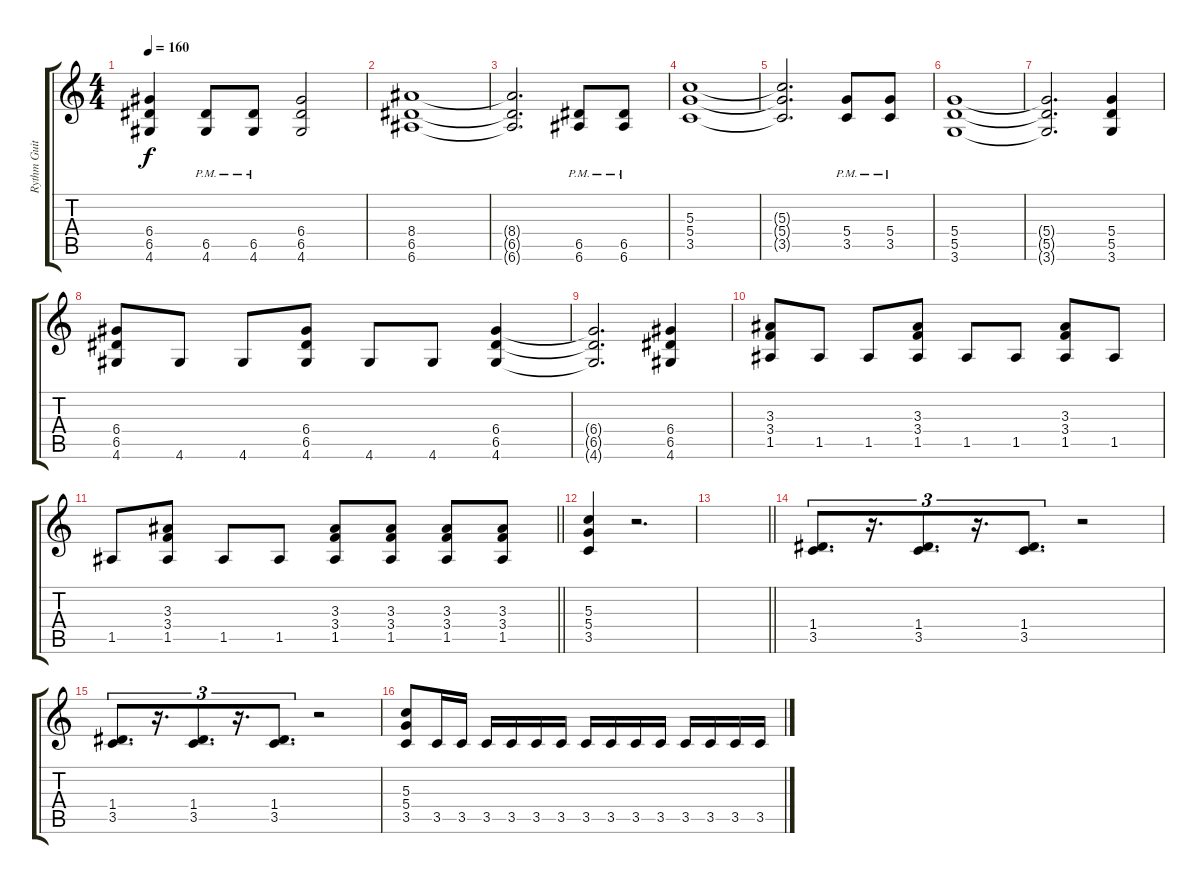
\track ("Rythm Guitar - Li / Sam" "Rythm Guit") {instrument distortionguitar}
\staff {score tabs}
\tuning (E4 B3 G3 D3 A2 E2) {hide}
\ts (4 4)
\tempo 160
\clef g2
\ks c
(6.4{t} 6.5{t} 4.6{t}).4{dy f} (6.5{pm} 4.6{pm}).8 (6.5{pm} 4.6{pm}).8 (6.4 6.5 4.6).2 |
(8.4 6.5 6.6).1 |
(8.4{t} 6.5{t} 6.6{t}).2{d} (6.5{pm} 6.6{pm}).8 (6.5{pm} 6.6{pm}).8 |
(5.3 5.4 3.5).1 |
(5.3{t} 5.4{t} 3.5{t}).2{d} (5.4{pm} 3.5{pm}).8 (5.4{pm} 3.5{pm}).8 |
(5.4 5.5 3.6).1 |
(5.4{t} 5.5{t} 3.6{t}).2{d} (5.4 5.5 3.6).4 |
(6.4 6.5 4.6).8 4.6.8 4.6.8 (6.4 6.5 4.6).8 4.6.8 4.6.8 (6.4 6.5 4.6).4 |
(6.4{t} 6.5{t} 4.6{t}).2{d} (6.4 6.5 4.6).4 |
(3.3 3.4 1.5).8 1.5.8 1.5.8 (3.3 3.4 1.5).8 1.5.8 1.5.8 (3.3 3.4 1.5).8 1.5.8 |
\barLineRight lightlight
1.5.8 (3.3 3.4 1.5).8 1.5.8 1.5.8 (3.3 3.4 1.5).8 (3.3 3.4 1.5).8 (3.3 3.4 1.5).8 (3.3 3.4 1.5).8 |
(5.3 5.4 3.5).4 r.2{d} |
\barLineRight lightlight
|
\section ("" "")
(1.4 3.5).8{d tu (3 2)} r.16{d tu (3 2)} (1.4 3.5).8{d tu (3 2)} r.16{d tu (3 2)} (1.4 3.5).8{d tu (3 2)} r.2 |
(1.4 3.5).8{d tu (3 2)} r.16{d tu (3 2)} (1.4 3.5).8{d tu (3 2)} r.16{d tu (3 2)} (1.4 3.5).8{d tu (3 2)} r.2 |
(5.3 5.4 3.5).8 3.5.16 3.5.16 3.5.16 3.5.16 3.5.16 3.5.16 3.5.16 3.5.16 3.5.16 3.5.16 3.5.16 3.5.16 3.5.16 3.5.16
